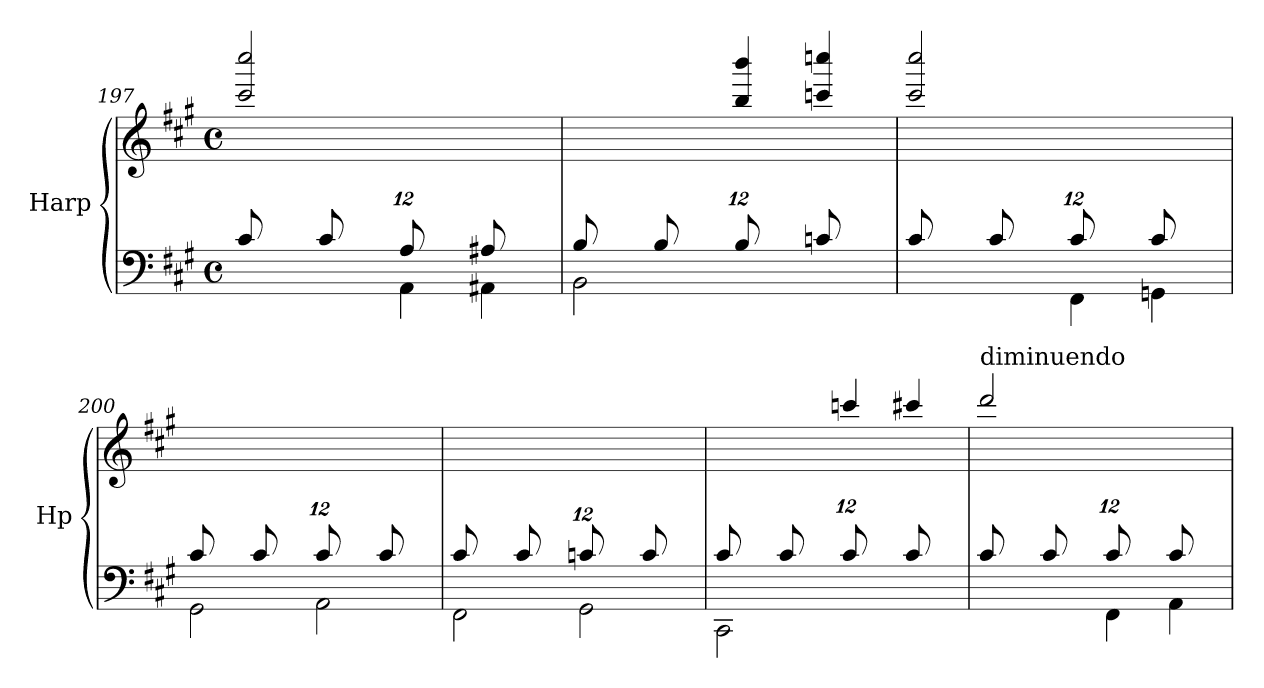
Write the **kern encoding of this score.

**kern	**kern
*part1	*part1
*staff2	*staff1
*I"Harp	*
*I'Hp	*
*clefF4	*clefG2
*k[f#c#g#]	*k[f#c#g#]
*A:	*A:
*M4/4	*M4/4
*met(c)	*met(c)
=197	=197
*^	*
*	*Xtuplet	*
*	*	*^
2ryy	12c#/L	2ccc#/ 2cccc#/	12ryy
.	6ryy	.	12e\
.	.	.	12g#\J
.	12c#/L	.	12ryy
.	6ryy	.	12e\
.	.	.	12g#\J
4AA\	12A/L	2ryy	12ryy
.	6ryy	.	12e\
.	.	.	12f#\J
4AA#X\	12A#X/L	.	12ryy
.	6ryy	.	12e\
.	.	.	12f#\J
=198	=198	=198	=198
2BB\	12B/L	2ryy	12ryy
.	6ryy	.	12e\
.	.	.	12g#\J
.	12B/L	.	12ryy
.	6ryy	.	12e\
.	.	.	12g#\J
6ryy	12B/L	4bb/ 4bbb/	12ryy
.	6ryy	.	12e\
3ryy	.	.	12g#\J
.	12cn/L	4cccn/ 4ccccn/	12ryy
.	6ryy	.	12e\
.	.	.	12g#\J
!!LO:PB:g=z	!!
=199	=199	=199	=199
2ryy	12c#/L	2ccc#/ 2cccc#/	12ryy
.	6ryy	.	12e\
.	.	.	12g#\J
.	12c#/L	.	12ryy
.	6ryy	.	12e\
.	.	.	12g#\J
4FF#\	12c#/L	2ryy	12ryy
.	6ryy	.	12d#X\
.	.	.	12a\J
4GGn\	12c#/L	.	12ryy
.	6ryy	.	12d#\
.	.	.	12a\J
*	*	*v	*v
=200	=200	=200
2GG#\	12c#/L	12ryy
.	6ryy	12e\
.	.	12g#\J
.	12c#/L	12ryy
.	6ryy	12e\
.	.	12g#\J
2AA\	12c#/L	12ryy
.	6ryy	12e\
.	.	12a\J
.	12c#/L	12ryy
.	6ryy	12e\
.	.	12a\J
!!LO:PB:g=z
=201	=201	=201
2FF#\	12c#/L	12ryy
.	6ryy	12d#X\
.	.	12f#\J
.	12c#/L	12ryy
.	6ryy	12d#\
.	.	12f#\J
2GG#\	12cn/L	12ryy
.	6ryy	12d#\
.	.	12g#\J
.	12c/L	12ryy
.	6ryy	12d#\
.	.	12g#\J
!!LO:PB:g=z
=202	=202	=202
*	*	*^
2CC#\	12c#/L	2ryy	12ryy
.	6ryy	.	12fn\
.	.	.	12g#\J
.	12c#/L	.	12ryy
.	6ryy	.	12f\
.	.	.	12g#\J
6ryy	12c#/L	4cccn/	12ryy
.	6ryy	.	12f\
3ryy	.	.	12g#\J
.	12c#/L	4ccc#X/	12ryy
.	6ryy	.	12f\
.	.	.	12g#\J
=203	=203	=203	=203
!	!	!LO:TX:a:t=diminuendo	!
2ryy	12c#/L	2ddd/	12ryy
.	6ryy	.	12f#\
.	.	.	12a\J
.	12c#/L	.	12ryy
.	6ryy	.	12f#\
.	.	.	12a\J
4FF#\	12c#/L	2ryy	12ryy
.	6ryy	.	12f#\
.	.	.	12a\J
4AA\	12c#/L	.	12ryy
.	6ryy	.	12f#\
.	.	.	12a\J
*v	*v	*	*
*	*v	*v
=	=
*-	*-
